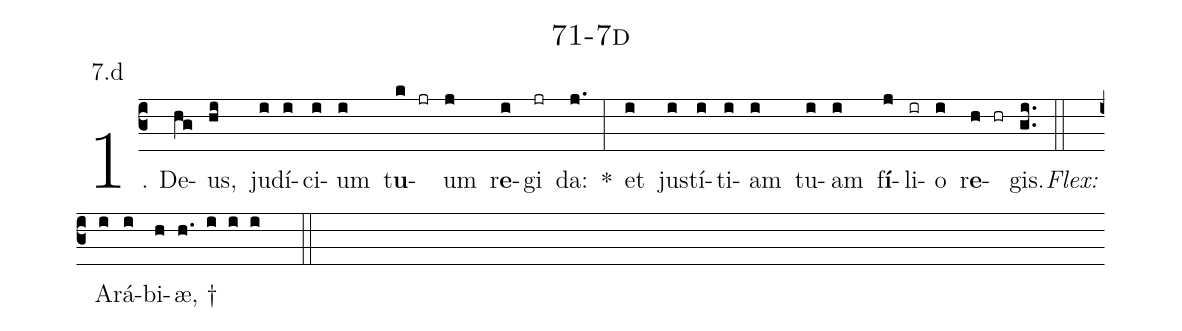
name: 71-7d;
annotation: 7.d;
%%
(c3)1. De(hg)us,(hi) ju(i)dí(i)ci(i)um(i) t<b>u</b>(k jr)um(j) r<b>e</b>(i)gi(jr) da:(j.) *(:) et(i) jus(i)tí(i)ti(i)am(i) tu(i)am(i) f<b>í</b>(j)li(ir)o(i) r<b>e</b>(h hr)gis.(gi..) (::)
<i>Flex:</i>()  A(i)rá(i)bi(h)æ, †(h. i i i  ::)
